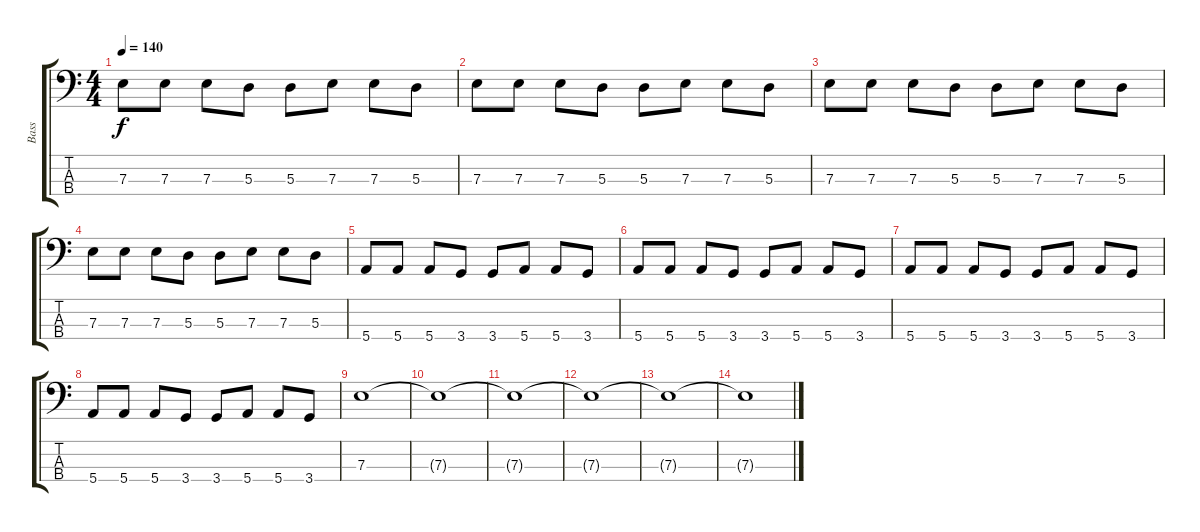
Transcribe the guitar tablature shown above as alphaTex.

\track ("Bass" "Bass") {instrument electricbassfinger}
\staff {score tabs}
\tuning (G2 D2 A1 E1) {hide}
\ts (4 4)
\tempo 140
\clef f4
\ks c
7.3.8{dy f} 7.3.8 7.3.8 5.3.8 5.3.8 7.3.8 7.3.8 5.3.8 |
7.3.8 7.3.8 7.3.8 5.3.8 5.3.8 7.3.8 7.3.8 5.3.8 |
7.3.8 7.3.8 7.3.8 5.3.8 5.3.8 7.3.8 7.3.8 5.3.8 |
7.3.8 7.3.8 7.3.8 5.3.8 5.3.8 7.3.8 7.3.8 5.3.8 |
5.4.8 5.4.8 5.4.8 3.4.8 3.4.8 5.4.8 5.4.8 3.4.8 |
5.4.8 5.4.8 5.4.8 3.4.8 3.4.8 5.4.8 5.4.8 3.4.8 |
5.4.8 5.4.8 5.4.8 3.4.8 3.4.8 5.4.8 5.4.8 3.4.8 |
5.4.8 5.4.8 5.4.8 3.4.8 3.4.8 5.4.8 5.4.8 3.4.8 |
7.3.1 |
7.3{t}.1 |
7.3{t}.1 |
7.3{t}.1 |
7.3{t}.1{volume 0} |
7.3{t}.1
